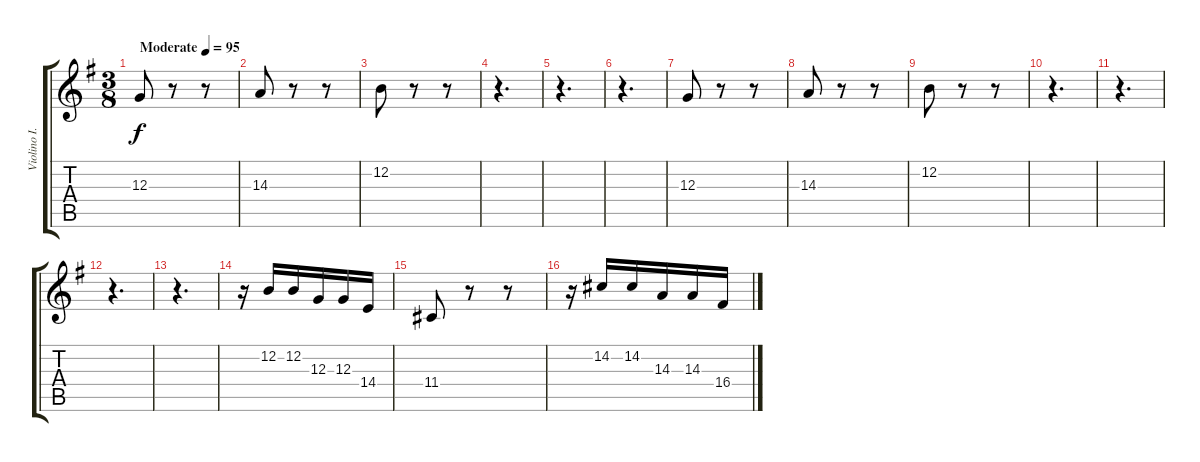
\track ("Violino I. di ripieno" "Violino I.") {instrument violin}
\staff {score tabs}
\tuning (E4 B3 G3 D3 A2 E2) {hide}
\ts (3 8)
\tempo (95 "Moderate")
\clef g2
\ks g
12.3.8{dy f instrument violin} r.8 r.8 |
14.3.8 r.8 r.8 |
12.2.8 r.8 r.8 |
r.4{d} |
r.4{d} |
r.4{d} |
12.3.8 r.8 r.8 |
14.3.8 r.8 r.8 |
12.2.8 r.8 r.8 |
r.4{d} |
r.4{d} |
r.4{d} |
r.4{d} |
r.16 12.2.16{beam merge} 12.2.16 12.3.16{beam merge} 12.3.16 14.4.16 |
11.4.8 r.8 r.8 |
r.16 14.2.16{beam merge} 14.2.16 14.3.16{beam merge} 14.3.16 16.4.16
